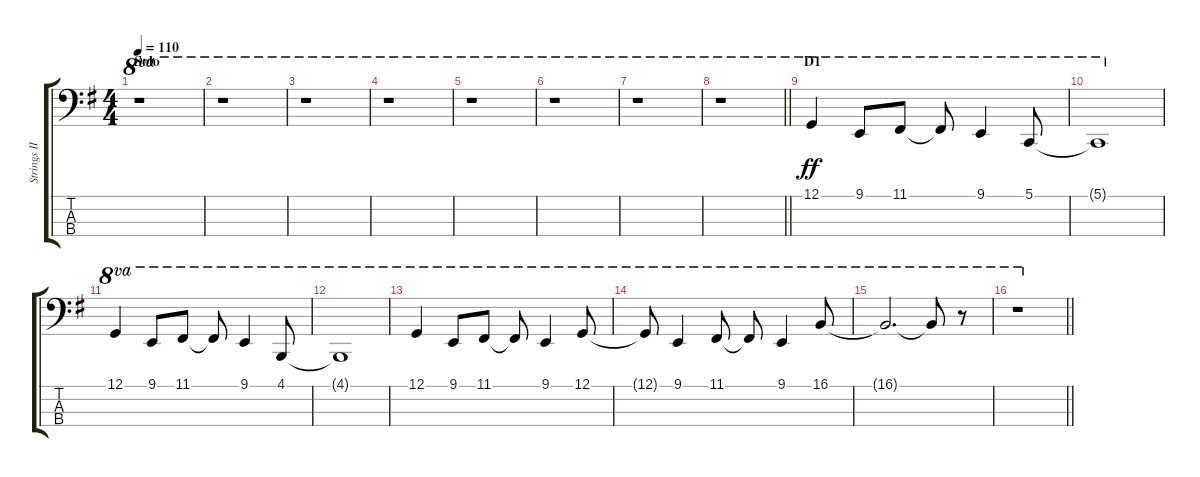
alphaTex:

\track ("Strings II" "Strings II") {instrument stringensemble1}
\staff {score tabs}
\tuning (G2 D2 A1 E1) {hide}
\ts (4 4)
\section ("" "Solo")
\tempo 110
\clef f4
\ks g
r.1{ot 8va dy ff} |
r.1{ot 8va} |
r.1{ot 8va} |
r.1{ot 8va} |
r.1{ot 8va} |
r.1{ot 8va} |
r.1{ot 8va} |
\barLineRight lightlight
r.1{ot 8va} |
\section ("" "D1")
12.1.4{ot 8va} 9.1.8{ot 8va} 11.1.8{ot 8va} 11.1{t}.8{ot 8va} 9.1.4{ot 8va} 5.1.8{ot 8va} |
5.1{t}.1{ot 8va} |
12.1.4{ot 8va} 9.1.8{ot 8va} 11.1.8{ot 8va} 11.1{t}.8{ot 8va} 9.1.4{ot 8va} 4.1.8{ot 8va} |
4.1{t}.1{ot 8va} |
12.1.4{ot 8va} 9.1.8{ot 8va} 11.1.8{ot 8va} 11.1{t}.8{ot 8va} 9.1.4{ot 8va} 12.1.8{ot 8va} |
12.1{t}.8{ot 8va} 9.1.4{ot 8va} 11.1.8{ot 8va} 11.1{t}.8{ot 8va} 9.1.4{ot 8va} 16.1.8{ot 8va} |
16.1{t}.2{d ot 8va} 16.1{t}.8{ot 8va} r.8{ot 8va} |
\barLineRight lightlight
r.1{ot 8va}
